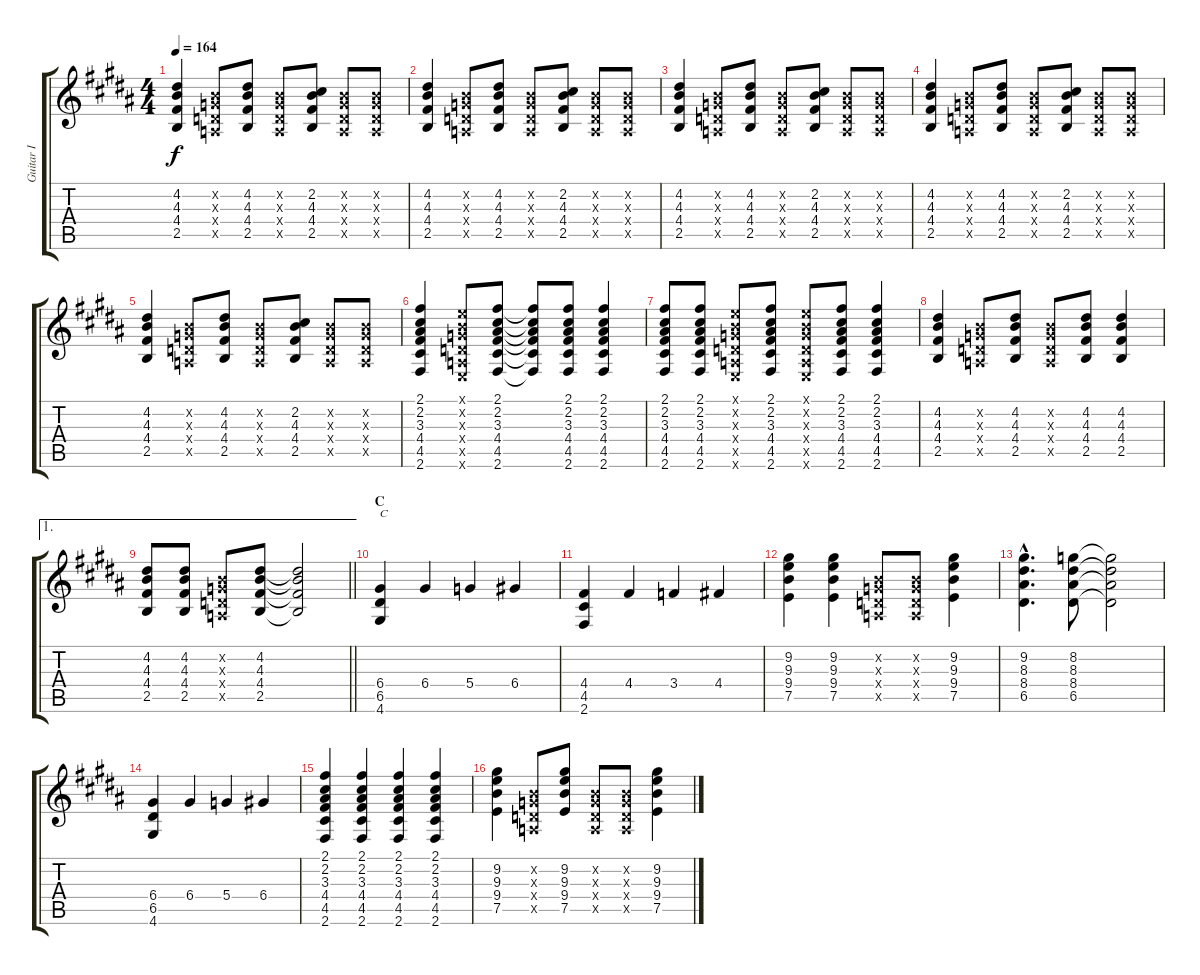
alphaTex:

\track ("Guitar I" "Guitar I") {instrument overdrivenguitar}
\staff {score tabs}
\tuning (E4 B3 G3 D3 A2 E2) {hide}
\ts (4 4)
\tempo 164
\clef g2
\ks b
(4.2 4.3 4.4 2.5).4{dy f} (0.2{x} 0.3{x} 0.4{x} 0.5{x}).8 (4.2 4.3 4.4 2.5).8 (0.2{x} 0.3{x} 0.4{x} 0.5{x}).8 (2.2 4.3 4.4 2.5).8 (0.2{x} 0.3{x} 0.4{x} 0.5{x}).8 (0.2{x} 0.3{x} 0.4{x} 0.5{x}).8 |
(4.2 4.3 4.4 2.5).4 (0.2{x} 0.3{x} 0.4{x} 0.5{x}).8 (4.2 4.3 4.4 2.5).8 (0.2{x} 0.3{x} 0.4{x} 0.5{x}).8 (2.2 4.3 4.4 2.5).8 (0.2{x} 0.3{x} 0.4{x} 0.5{x}).8 (0.2{x} 0.3{x} 0.4{x} 0.5{x}).8 |
(4.2 4.3 4.4 2.5).4 (0.2{x} 0.3{x} 0.4{x} 0.5{x}).8 (4.2 4.3 4.4 2.5).8 (0.2{x} 0.3{x} 0.4{x} 0.5{x}).8 (2.2 4.3 4.4 2.5).8 (0.2{x} 0.3{x} 0.4{x} 0.5{x}).8 (0.2{x} 0.3{x} 0.4{x} 0.5{x}).8 |
(4.2 4.3 4.4 2.5).4 (0.2{x} 0.3{x} 0.4{x} 0.5{x}).8 (4.2 4.3 4.4 2.5).8 (0.2{x} 0.3{x} 0.4{x} 0.5{x}).8 (2.2 4.3 4.4 2.5).8 (0.2{x} 0.3{x} 0.4{x} 0.5{x}).8 (0.2{x} 0.3{x} 0.4{x} 0.5{x}).8 |
(4.2 4.3 4.4 2.5).4 (0.2{x} 0.3{x} 0.4{x} 0.5{x}).8 (4.2 4.3 4.4 2.5).8 (0.2{x} 0.3{x} 0.4{x} 0.5{x}).8 (2.2 4.3 4.4 2.5).8 (0.2{x} 0.3{x} 0.4{x} 0.5{x}).8 (0.2{x} 0.3{x} 0.4{x} 0.5{x}).8 |
(2.1 2.2 3.3 4.4 4.5 2.6).4 (0.1{x} 0.2{x} 0.3{x} 0.4{x} 0.5{x} 0.6{x}).8 (2.1 2.2 3.3 4.4 4.5 2.6).8 (2.1{t} 2.2{t} 3.3{t} 4.4{t} 4.5{t} 2.6{t}).8 (2.1 2.2 3.3 4.4 4.5 2.6).8 (2.1 2.2 3.3 4.4 4.5 2.6).4 |
(2.1 2.2 3.3 4.4 4.5 2.6).8 (2.1 2.2 3.3 4.4 4.5 2.6).8 (0.1{x} 0.2{x} 0.3{x} 0.4{x} 0.5{x} 0.6{x}).8 (2.1 2.2 3.3 4.4 4.5 2.6).8 (0.1{x} 0.2{x} 0.3{x} 0.4{x} 0.5{x} 0.6{x}).8 (2.1 2.2 3.3 4.4 4.5 2.6).8 (2.1 2.2 3.3 4.4 4.5 2.6).4 |
(4.2 4.3 4.4 2.5).4 (0.2{x} 0.3{x} 0.4{x} 0.5{x}).8 (4.2 4.3 4.4 2.5).8 (0.2{x} 0.3{x} 0.4{x} 0.5{x}).8 (4.2 4.3 4.4 2.5).8 (4.2 4.3 4.4 2.5).4 |
\ae 1
\barLineRight lightlight
(4.2 4.3 4.4 2.5).8 (4.2 4.3 4.4 2.5).8 (0.2{x} 0.3{x} 0.4{x} 0.5{x}).8 (4.2 4.3 4.4 2.5).8 (4.2{t} 4.3{t} 4.4{t} 2.5{t}).2 |
\section ("" "C")
(6.4 6.5 4.6).4{txt "C"} 6.4.4 5.4.4 6.4.4 |
(4.4 4.5 2.6).4 4.4.4 3.4.4 4.4.4 |
(9.2 9.3 9.4 7.5).4 (9.2 9.3 9.4 7.5).4 (0.2{x} 0.3{x} 0.4{x} 0.5{x}).8 (0.2{x} 0.3{x} 0.4{x} 0.5{x}).8 (9.2 9.3 9.4 7.5).4 |
(9.2{hac} 8.3{hac} 8.4{hac} 6.5{hac}).4{d} (8.2 8.3 8.4 6.5).8 (8.2{t} 8.3{t} 8.4{t} 6.5{t}).2 |
(6.4 6.5 4.6).4 6.4.4 5.4.4 6.4.4 |
(2.1 2.2 3.3 4.4 4.5 2.6).4 (2.1 2.2 3.3 4.4 4.5 2.6).4 (2.1 2.2 3.3 4.4 4.5 2.6).4 (2.1 2.2 3.3 4.4 4.5 2.6).4 |
(9.2 9.3 9.4 7.5).4 (0.2{x} 0.3{x} 0.4{x} 0.5{x}).8 (9.2 9.3 9.4 7.5).8 (0.2{x} 0.3{x} 0.4{x} 0.5{x}).8 (0.2{x} 0.3{x} 0.4{x} 0.5{x}).8 (9.2 9.3 9.4 7.5).4
